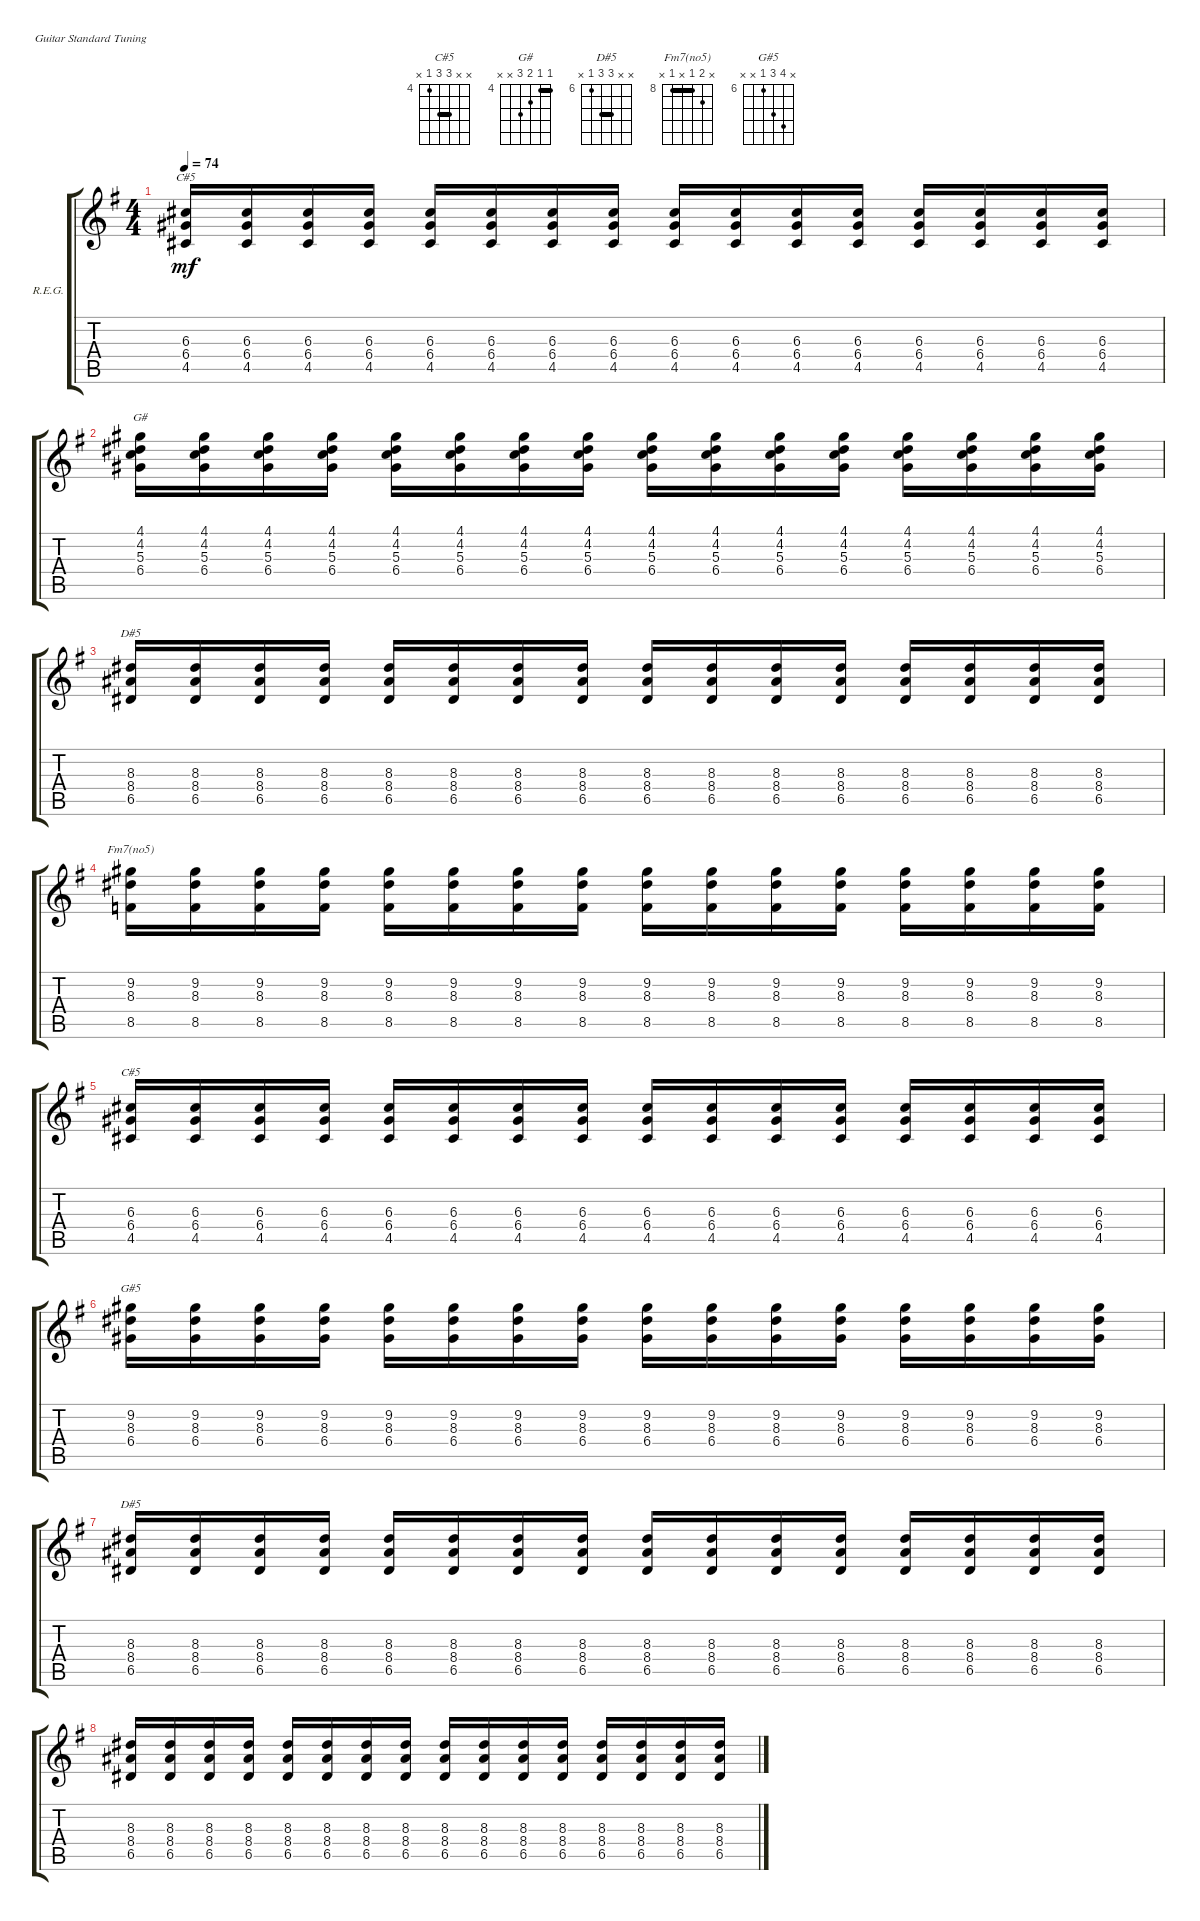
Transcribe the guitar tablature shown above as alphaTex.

\defaultSystemsLayout 4
\bracketExtendMode groupsimilarinstruments
\firstSystemTrackNameOrientation horizontal
\otherSystemsTrackNameOrientation horizontal
\track ("Rhythm Electric Guitar" "R.E.G.") {multiBarRest instrument electricguitarclean}
\staff {score tabs}
\tuning (E4 B3 G3 D3 A2 E2)
\chord ("C#5" x x 6 6 4 x) {firstfret 4 barre 6}
\chord ("G#" 4 4 5 6 x x) {firstfret 4 barre 4}
\chord ("D#5" x x 8 8 6 x) {firstfret 6 barre 8}
\chord ("Fm7(no5)" x 9 8 x 8 x) {firstfret 8 barre 8}
\chord ("G#5" x 9 8 6 x x) {firstfret 6}
\ts (4 4)
\tempo 74
\clef g2
\ks g
(4.5 6.4 6.3).16{ch "C#5" lyrics (0 "") lyrics (1 "") lyrics (2 "") lyrics (3 "") lyrics (4 "") dy mf} (4.5 6.4 6.3).16{lyrics (0 "") lyrics (1 "") lyrics (2 "") lyrics (3 "") lyrics (4 "")} (4.5 6.4 6.3).16{lyrics (0 "") lyrics (1 "") lyrics (2 "") lyrics (3 "") lyrics (4 "")} (4.5 6.4 6.3).16{lyrics (0 "") lyrics (1 "") lyrics (2 "") lyrics (3 "") lyrics (4 "")} (4.5 6.4 6.3).16{lyrics (0 "") lyrics (1 "") lyrics (2 "") lyrics (3 "") lyrics (4 "")} (4.5 6.4 6.3).16{lyrics (0 "") lyrics (1 "") lyrics (2 "") lyrics (3 "") lyrics (4 "")} (4.5 6.4 6.3).16{lyrics (0 "") lyrics (1 "") lyrics (2 "") lyrics (3 "") lyrics (4 "")} (4.5 6.4 6.3).16{lyrics (0 "") lyrics (1 "") lyrics (2 "") lyrics (3 "") lyrics (4 "")} (4.5 6.4 6.3).16{lyrics (0 "") lyrics (1 "") lyrics (2 "") lyrics (3 "") lyrics (4 "")} (4.5 6.4 6.3).16{lyrics (0 "") lyrics (1 "") lyrics (2 "") lyrics (3 "") lyrics (4 "")} (4.5 6.4 6.3).16{lyrics (0 "") lyrics (1 "") lyrics (2 "") lyrics (3 "") lyrics (4 "")} (4.5 6.4 6.3).16{lyrics (0 "") lyrics (1 "") lyrics (2 "") lyrics (3 "") lyrics (4 "")} (4.5 6.4 6.3).16{lyrics (0 "") lyrics (1 "") lyrics (2 "") lyrics (3 "") lyrics (4 "")} (4.5 6.4 6.3).16{lyrics (0 "") lyrics (1 "") lyrics (2 "") lyrics (3 "") lyrics (4 "")} (4.5 6.4 6.3).16{lyrics (0 "") lyrics (1 "") lyrics (2 "") lyrics (3 "") lyrics (4 "")} (4.5 6.4 6.3).16{lyrics (0 "") lyrics (1 "") lyrics (2 "") lyrics (3 "") lyrics (4 "")} |
(5.3 6.4 4.2 4.1).16{ch "G#" lyrics (0 "") lyrics (1 "") lyrics (2 "") lyrics (3 "") lyrics (4 "")} (4.2 5.3 6.4 4.1).16{lyrics (0 "") lyrics (1 "") lyrics (2 "") lyrics (3 "") lyrics (4 "")} (4.2 5.3 6.4 4.1).16{lyrics (0 "") lyrics (1 "") lyrics (2 "") lyrics (3 "") lyrics (4 "")} (4.2 5.3 6.4 4.1).16{lyrics (0 "") lyrics (1 "") lyrics (2 "") lyrics (3 "") lyrics (4 "")} (4.2 5.3 6.4 4.1).16{lyrics (0 "") lyrics (1 "") lyrics (2 "") lyrics (3 "") lyrics (4 "")} (4.2 5.3 6.4 4.1).16{lyrics (0 "") lyrics (1 "") lyrics (2 "") lyrics (3 "") lyrics (4 "")} (4.2 5.3 6.4 4.1).16{lyrics (0 "") lyrics (1 "") lyrics (2 "") lyrics (3 "") lyrics (4 "")} (4.2 5.3 6.4 4.1).16{lyrics (0 "") lyrics (1 "") lyrics (2 "") lyrics (3 "") lyrics (4 "")} (4.2 5.3 6.4 4.1).16{lyrics (0 "") lyrics (1 "") lyrics (2 "") lyrics (3 "") lyrics (4 "")} (4.2 5.3 6.4 4.1).16{lyrics (0 "") lyrics (1 "") lyrics (2 "") lyrics (3 "") lyrics (4 "")} (4.2 5.3 6.4 4.1).16{lyrics (0 "") lyrics (1 "") lyrics (2 "") lyrics (3 "") lyrics (4 "")} (4.2 5.3 6.4 4.1).16{lyrics (0 "") lyrics (1 "") lyrics (2 "") lyrics (3 "") lyrics (4 "")} (4.2 5.3 6.4 4.1).16{lyrics (0 "") lyrics (1 "") lyrics (2 "") lyrics (3 "") lyrics (4 "")} (4.2 5.3 6.4 4.1).16{lyrics (0 "") lyrics (1 "") lyrics (2 "") lyrics (3 "") lyrics (4 "")} (4.2 5.3 6.4 4.1).16{lyrics (0 "") lyrics (1 "") lyrics (2 "") lyrics (3 "") lyrics (4 "")} (4.2 5.3 6.4 4.1).16{lyrics (0 "") lyrics (1 "") lyrics (2 "") lyrics (3 "") lyrics (4 "")} |
(6.5 8.4 8.3).16{ch "D#5" lyrics (0 "") lyrics (1 "") lyrics (2 "") lyrics (3 "") lyrics (4 "")} (6.5 8.4 8.3).16{lyrics (0 "") lyrics (1 "") lyrics (2 "") lyrics (3 "") lyrics (4 "")} (6.5 8.4 8.3).16{lyrics (0 "") lyrics (1 "") lyrics (2 "") lyrics (3 "") lyrics (4 "")} (6.5 8.4 8.3).16{lyrics (0 "") lyrics (1 "") lyrics (2 "") lyrics (3 "") lyrics (4 "")} (6.5 8.4 8.3).16{lyrics (0 "") lyrics (1 "") lyrics (2 "") lyrics (3 "") lyrics (4 "")} (6.5 8.4 8.3).16{lyrics (0 "") lyrics (1 "") lyrics (2 "") lyrics (3 "") lyrics (4 "")} (6.5 8.4 8.3).16{lyrics (0 "") lyrics (1 "") lyrics (2 "") lyrics (3 "") lyrics (4 "")} (6.5 8.4 8.3).16{lyrics (0 "") lyrics (1 "") lyrics (2 "") lyrics (3 "") lyrics (4 "")} (6.5 8.4 8.3).16{lyrics (0 "") lyrics (1 "") lyrics (2 "") lyrics (3 "") lyrics (4 "")} (6.5 8.4 8.3).16{lyrics (0 "") lyrics (1 "") lyrics (2 "") lyrics (3 "") lyrics (4 "")} (6.5 8.4 8.3).16{lyrics (0 "") lyrics (1 "") lyrics (2 "") lyrics (3 "") lyrics (4 "")} (6.5 8.4 8.3).16{lyrics (0 "") lyrics (1 "") lyrics (2 "") lyrics (3 "") lyrics (4 "")} (6.5 8.4 8.3).16{lyrics (0 "") lyrics (1 "") lyrics (2 "") lyrics (3 "") lyrics (4 "")} (6.5 8.4 8.3).16{lyrics (0 "") lyrics (1 "") lyrics (2 "") lyrics (3 "") lyrics (4 "")} (6.5 8.4 8.3).16{lyrics (0 "") lyrics (1 "") lyrics (2 "") lyrics (3 "") lyrics (4 "")} (6.5 8.4 8.3).16{lyrics (0 "") lyrics (1 "") lyrics (2 "") lyrics (3 "") lyrics (4 "")} |
(8.5 9.2 8.3).16{ch "Fm7(no5)" lyrics (0 "") lyrics (1 "") lyrics (2 "") lyrics (3 "") lyrics (4 "")} (8.5 9.2 8.3).16{lyrics (0 "") lyrics (1 "") lyrics (2 "") lyrics (3 "") lyrics (4 "")} (8.5 9.2 8.3).16{lyrics (0 "") lyrics (1 "") lyrics (2 "") lyrics (3 "") lyrics (4 "")} (8.5 9.2 8.3).16{lyrics (0 "") lyrics (1 "") lyrics (2 "") lyrics (3 "") lyrics (4 "")} (8.5 9.2 8.3).16{lyrics (0 "") lyrics (1 "") lyrics (2 "") lyrics (3 "") lyrics (4 "")} (8.5 9.2 8.3).16{lyrics (0 "") lyrics (1 "") lyrics (2 "") lyrics (3 "") lyrics (4 "")} (8.5 9.2 8.3).16{lyrics (0 "") lyrics (1 "") lyrics (2 "") lyrics (3 "") lyrics (4 "")} (8.5 9.2 8.3).16{lyrics (0 "") lyrics (1 "") lyrics (2 "") lyrics (3 "") lyrics (4 "")} (8.5 9.2 8.3).16{lyrics (0 "") lyrics (1 "") lyrics (2 "") lyrics (3 "") lyrics (4 "")} (8.5 9.2 8.3).16{lyrics (0 "") lyrics (1 "") lyrics (2 "") lyrics (3 "") lyrics (4 "")} (8.5 9.2 8.3).16{lyrics (0 "") lyrics (1 "") lyrics (2 "") lyrics (3 "") lyrics (4 "")} (8.5 9.2 8.3).16{lyrics (0 "") lyrics (1 "") lyrics (2 "") lyrics (3 "") lyrics (4 "")} (8.5 9.2 8.3).16{lyrics (0 "") lyrics (1 "") lyrics (2 "") lyrics (3 "") lyrics (4 "")} (8.5 9.2 8.3).16{lyrics (0 "") lyrics (1 "") lyrics (2 "") lyrics (3 "") lyrics (4 "")} (8.5 9.2 8.3).16{lyrics (0 "") lyrics (1 "") lyrics (2 "") lyrics (3 "") lyrics (4 "")} (8.5 9.2 8.3).16{lyrics (0 "") lyrics (1 "") lyrics (2 "") lyrics (3 "") lyrics (4 "")} |
(4.5 6.4 6.3).16{ch "C#5" lyrics (0 "") lyrics (1 "") lyrics (2 "") lyrics (3 "") lyrics (4 "")} (4.5 6.4 6.3).16{lyrics (0 "") lyrics (1 "") lyrics (2 "") lyrics (3 "") lyrics (4 "")} (4.5 6.4 6.3).16{lyrics (0 "") lyrics (1 "") lyrics (2 "") lyrics (3 "") lyrics (4 "")} (4.5 6.4 6.3).16{lyrics (0 "") lyrics (1 "") lyrics (2 "") lyrics (3 "") lyrics (4 "")} (4.5 6.4 6.3).16{lyrics (0 "") lyrics (1 "") lyrics (2 "") lyrics (3 "") lyrics (4 "")} (4.5 6.4 6.3).16{lyrics (0 "") lyrics (1 "") lyrics (2 "") lyrics (3 "") lyrics (4 "")} (4.5 6.4 6.3).16{lyrics (0 "") lyrics (1 "") lyrics (2 "") lyrics (3 "") lyrics (4 "")} (4.5 6.4 6.3).16{lyrics (0 "") lyrics (1 "") lyrics (2 "") lyrics (3 "") lyrics (4 "")} (4.5 6.4 6.3).16{lyrics (0 "") lyrics (1 "") lyrics (2 "") lyrics (3 "") lyrics (4 "")} (4.5 6.4 6.3).16{lyrics (0 "") lyrics (1 "") lyrics (2 "") lyrics (3 "") lyrics (4 "")} (4.5 6.4 6.3).16{lyrics (0 "") lyrics (1 "") lyrics (2 "") lyrics (3 "") lyrics (4 "")} (4.5 6.4 6.3).16{lyrics (0 "") lyrics (1 "") lyrics (2 "") lyrics (3 "") lyrics (4 "")} (4.5 6.4 6.3).16{lyrics (0 "") lyrics (1 "") lyrics (2 "") lyrics (3 "") lyrics (4 "")} (4.5 6.4 6.3).16{lyrics (0 "") lyrics (1 "") lyrics (2 "") lyrics (3 "") lyrics (4 "")} (4.5 6.4 6.3).16{lyrics (0 "") lyrics (1 "") lyrics (2 "") lyrics (3 "") lyrics (4 "")} (4.5 6.4 6.3).16{lyrics (0 "") lyrics (1 "") lyrics (2 "") lyrics (3 "") lyrics (4 "")} |
(6.4 9.2 8.3).16{ch "G#5" lyrics (0 "") lyrics (1 "") lyrics (2 "") lyrics (3 "") lyrics (4 "")} (6.4 9.2 8.3).16{lyrics (0 "") lyrics (1 "") lyrics (2 "") lyrics (3 "") lyrics (4 "")} (6.4 9.2 8.3).16{lyrics (0 "") lyrics (1 "") lyrics (2 "") lyrics (3 "") lyrics (4 "")} (6.4 9.2 8.3).16{lyrics (0 "") lyrics (1 "") lyrics (2 "") lyrics (3 "") lyrics (4 "")} (6.4 9.2 8.3).16{lyrics (0 "") lyrics (1 "") lyrics (2 "") lyrics (3 "") lyrics (4 "")} (6.4 9.2 8.3).16{lyrics (0 "") lyrics (1 "") lyrics (2 "") lyrics (3 "") lyrics (4 "")} (6.4 9.2 8.3).16{lyrics (0 "") lyrics (1 "") lyrics (2 "") lyrics (3 "") lyrics (4 "")} (6.4 9.2 8.3).16{lyrics (0 "") lyrics (1 "") lyrics (2 "") lyrics (3 "") lyrics (4 "")} (6.4 9.2 8.3).16{lyrics (0 "") lyrics (1 "") lyrics (2 "") lyrics (3 "") lyrics (4 "")} (6.4 9.2 8.3).16{lyrics (0 "") lyrics (1 "") lyrics (2 "") lyrics (3 "") lyrics (4 "")} (6.4 9.2 8.3).16{lyrics (0 "") lyrics (1 "") lyrics (2 "") lyrics (3 "") lyrics (4 "")} (6.4 9.2 8.3).16{lyrics (0 "") lyrics (1 "") lyrics (2 "") lyrics (3 "") lyrics (4 "")} (6.4 9.2 8.3).16{lyrics (0 "") lyrics (1 "") lyrics (2 "") lyrics (3 "") lyrics (4 "")} (6.4 9.2 8.3).16{lyrics (0 "") lyrics (1 "") lyrics (2 "") lyrics (3 "") lyrics (4 "")} (6.4 9.2 8.3).16{lyrics (0 "") lyrics (1 "") lyrics (2 "") lyrics (3 "") lyrics (4 "")} (6.4 9.2 8.3).16{lyrics (0 "") lyrics (1 "") lyrics (2 "") lyrics (3 "") lyrics (4 "")} |
(6.5 8.4 8.3).16{ch "D#5" lyrics (0 "") lyrics (1 "") lyrics (2 "") lyrics (3 "") lyrics (4 "")} (6.5 8.4 8.3).16 (6.5 8.4 8.3).16 (6.5 8.4 8.3).16 (6.5 8.4 8.3).16 (6.5 8.4 8.3).16 (6.5 8.4 8.3).16 (6.5 8.4 8.3).16 (6.5 8.4 8.3).16 (6.5 8.4 8.3).16 (6.5 8.4 8.3).16 (6.5 8.4 8.3).16 (6.5 8.4 8.3).16 (6.5 8.4 8.3).16 (6.5 8.4 8.3).16 (6.5 8.4 8.3).16 |
(6.5 8.4 8.3).16 (6.5 8.4 8.3).16 (6.5 8.4 8.3).16 (6.5 8.4 8.3).16 (6.5 8.4 8.3).16 (6.5 8.4 8.3).16 (6.5 8.4 8.3).16 (6.5 8.4 8.3).16 (6.5 8.4 8.3).16 (6.5 8.4 8.3).16 (6.5 8.4 8.3).16 (6.5 8.4 8.3).16 (6.5 8.4 8.3).16 (6.5 8.4 8.3).16 (6.5 8.4 8.3).16 (6.5 8.4 8.3).16
